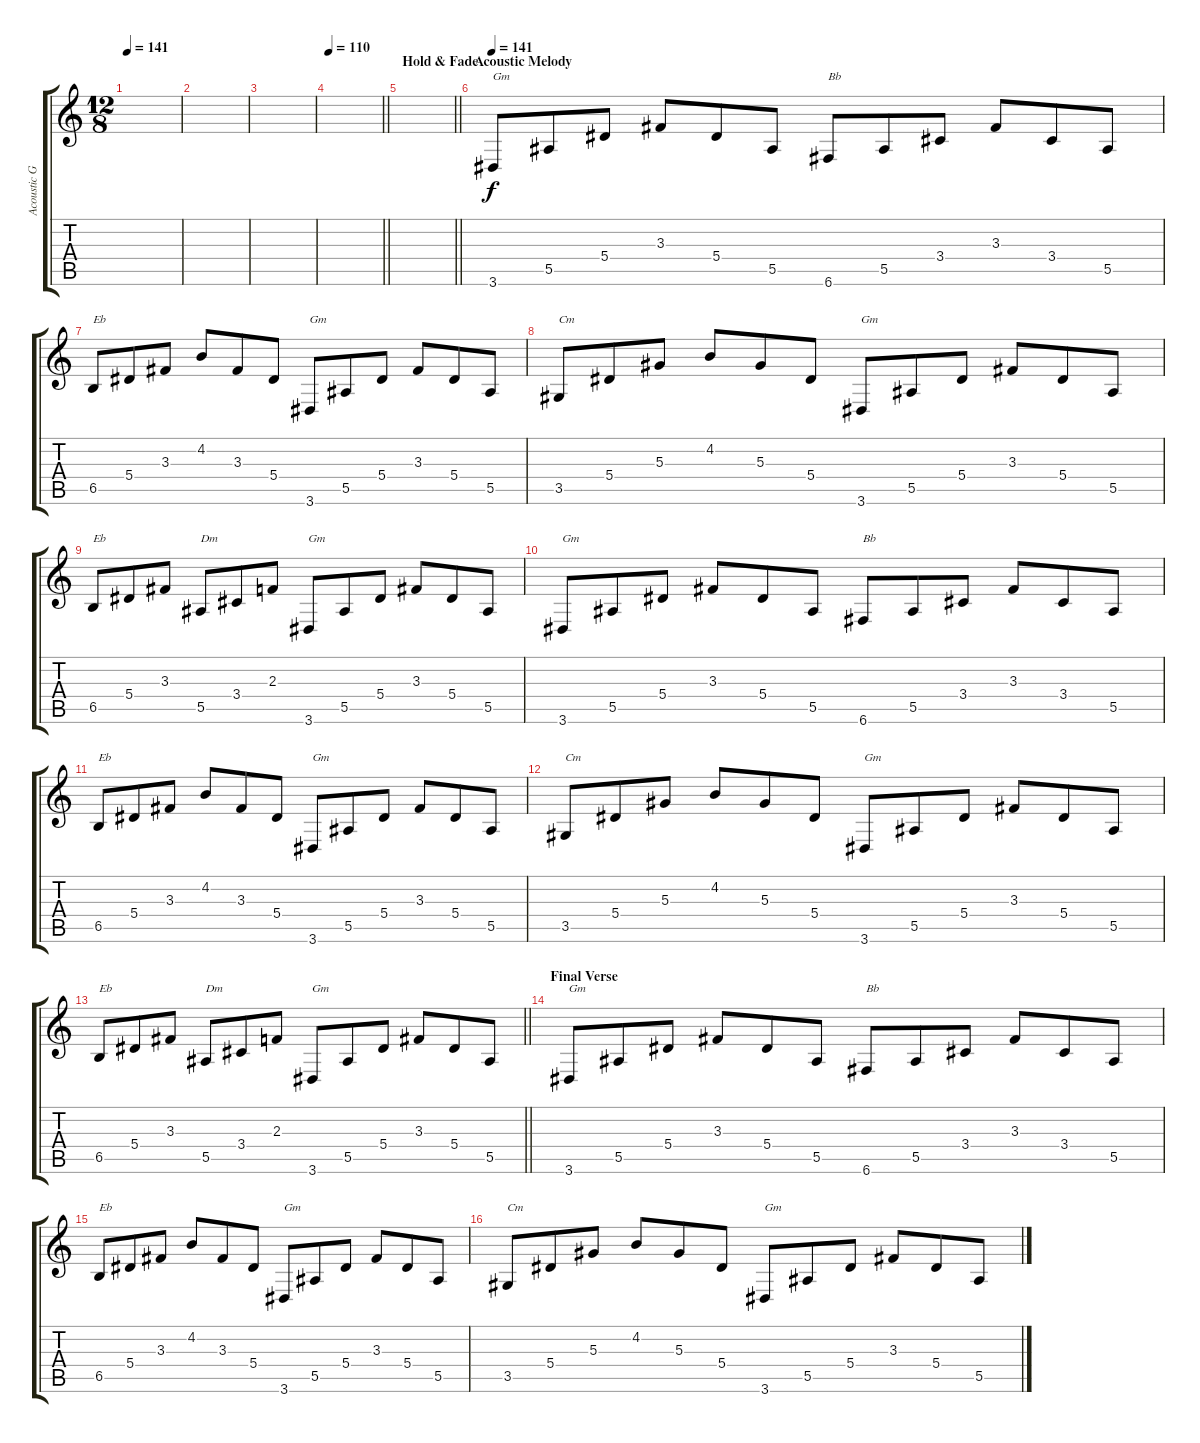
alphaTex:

\track ("Acoustic Guitar" "Acoustic G") {instrument acousticguitarsteel}
\staff {score tabs}
\tuning (C4 G3 Eb3 Bb2 F2 C2) {hide}
\ts (12 8)
\tempo 141
\clef g2
\ks c
|
|
|
\tempo 110
\barLineRight lightlight
|
\section ("" "Hold & Fade")
\barLineRight lightlight
|
\section ("" "Acoustic Melody")
\tempo 141
3.6.8{txt "Gm"} 5.5.8 5.4.8 3.3.8 5.4.8 5.5.8 6.6.8{txt "Bb"} 5.5.8 3.4.8 3.3.8 3.4.8 5.5.8 |
6.5.8{txt "Eb"} 5.4.8 3.3.8 4.2.8 3.3.8 5.4.8 3.6.8{txt "Gm"} 5.5.8 5.4.8 3.3.8 5.4.8 5.5.8 |
3.5.8{txt "Cm"} 5.4.8 5.3.8 4.2.8 5.3.8 5.4.8 3.6.8{txt "Gm"} 5.5.8 5.4.8 3.3.8 5.4.8 5.5.8 |
6.5.8{txt "Eb"} 5.4.8 3.3.8 5.5.8{txt "Dm"} 3.4.8 2.3.8 3.6.8{txt "Gm"} 5.5.8 5.4.8 3.3.8 5.4.8 5.5.8 |
3.6.8{txt "Gm"} 5.5.8 5.4.8 3.3.8 5.4.8 5.5.8 6.6.8{txt "Bb"} 5.5.8 3.4.8 3.3.8 3.4.8 5.5.8 |
6.5.8{txt "Eb"} 5.4.8 3.3.8 4.2.8 3.3.8 5.4.8 3.6.8{txt "Gm"} 5.5.8 5.4.8 3.3.8 5.4.8 5.5.8 |
3.5.8{txt "Cm"} 5.4.8 5.3.8 4.2.8 5.3.8 5.4.8 3.6.8{txt "Gm"} 5.5.8 5.4.8 3.3.8 5.4.8 5.5.8 |
\barLineRight lightlight
6.5.8{txt "Eb"} 5.4.8 3.3.8 5.5.8{txt "Dm"} 3.4.8 2.3.8 3.6.8{txt "Gm"} 5.5.8 5.4.8 3.3.8 5.4.8 5.5.8 |
\section ("" "Final Verse")
3.6.8{txt "Gm"} 5.5.8 5.4.8 3.3.8 5.4.8 5.5.8 6.6.8{txt "Bb"} 5.5.8 3.4.8 3.3.8 3.4.8 5.5.8 |
6.5.8{txt "Eb"} 5.4.8 3.3.8 4.2.8 3.3.8 5.4.8 3.6.8{txt "Gm"} 5.5.8 5.4.8 3.3.8 5.4.8 5.5.8 |
3.5.8{txt "Cm"} 5.4.8 5.3.8 4.2.8 5.3.8 5.4.8 3.6.8{txt "Gm"} 5.5.8 5.4.8 3.3.8 5.4.8 5.5.8
